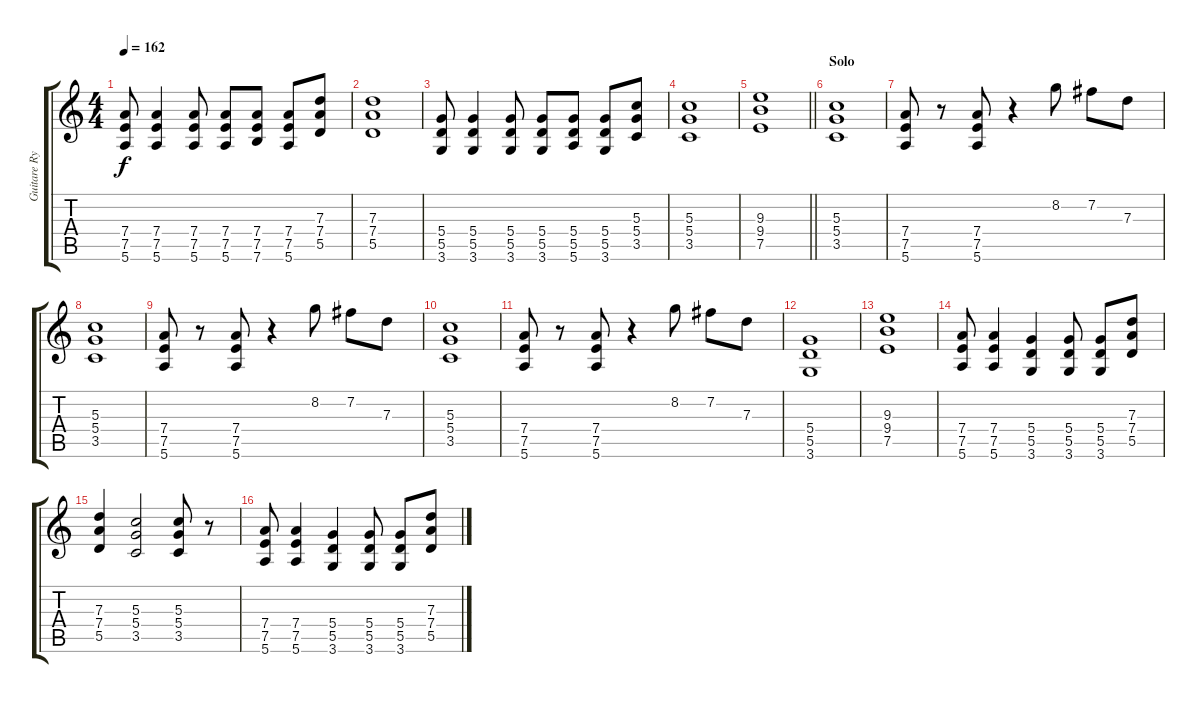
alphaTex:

\track ("Guitare Rythm." "Guitare Ry") {instrument overdrivenguitar}
\staff {score tabs}
\tuning (E4 B3 G3 D3 A2 E2) {hide}
\ts (4 4)
\tempo 162
\clef g2
\ks c
(7.4 7.5 5.6).8{dy f} (7.4 7.5 5.6).4 (7.4 7.5 5.6).8 (7.4 7.5 5.6).8 (7.4 7.5 7.6).8 (7.4 7.5 5.6).8 (7.3 7.4 5.5).8 |
(7.3 7.4 5.5).1 |
(5.4 5.5 3.6).8 (5.4 5.5 3.6).4 (5.4 5.5 3.6).8 (5.4 5.5 3.6).8 (5.4 5.5 5.6).8 (5.4 5.5 3.6).8 (5.3 5.4 3.5).8 |
(5.3 5.4 3.5).1 |
\barLineRight lightlight
(9.3 9.4 7.5).1 |
\section ("" "Solo")
(5.3 5.4 3.5).1 |
(7.4 7.5 5.6).8 r.8 (7.4 7.5 5.6).8 r.4 8.2.8 7.2.8 7.3.8 |
(5.3 5.4 3.5).1 |
(7.4 7.5 5.6).8 r.8 (7.4 7.5 5.6).8 r.4 8.2.8 7.2.8 7.3.8 |
(5.3 5.4 3.5).1 |
(7.4 7.5 5.6).8 r.8 (7.4 7.5 5.6).8 r.4 8.2.8 7.2.8 7.3.8 |
(5.4 5.5 3.6).1 |
(9.3 9.4 7.5).1 |
(7.4 7.5 5.6).8 (7.4 7.5 5.6).4 (5.4 5.5 3.6).4 (5.4 5.5 3.6).8 (5.4 5.5 3.6).8 (7.3 7.4 5.5).8 |
(7.3 7.4 5.5).4 (5.3 5.4 3.5).2 (5.3 5.4 3.5).8 r.8 |
(7.4 7.5 5.6).8 (7.4 7.5 5.6).4 (5.4 5.5 3.6).4 (5.4 5.5 3.6).8 (5.4 5.5 3.6).8 (7.3 7.4 5.5).8
